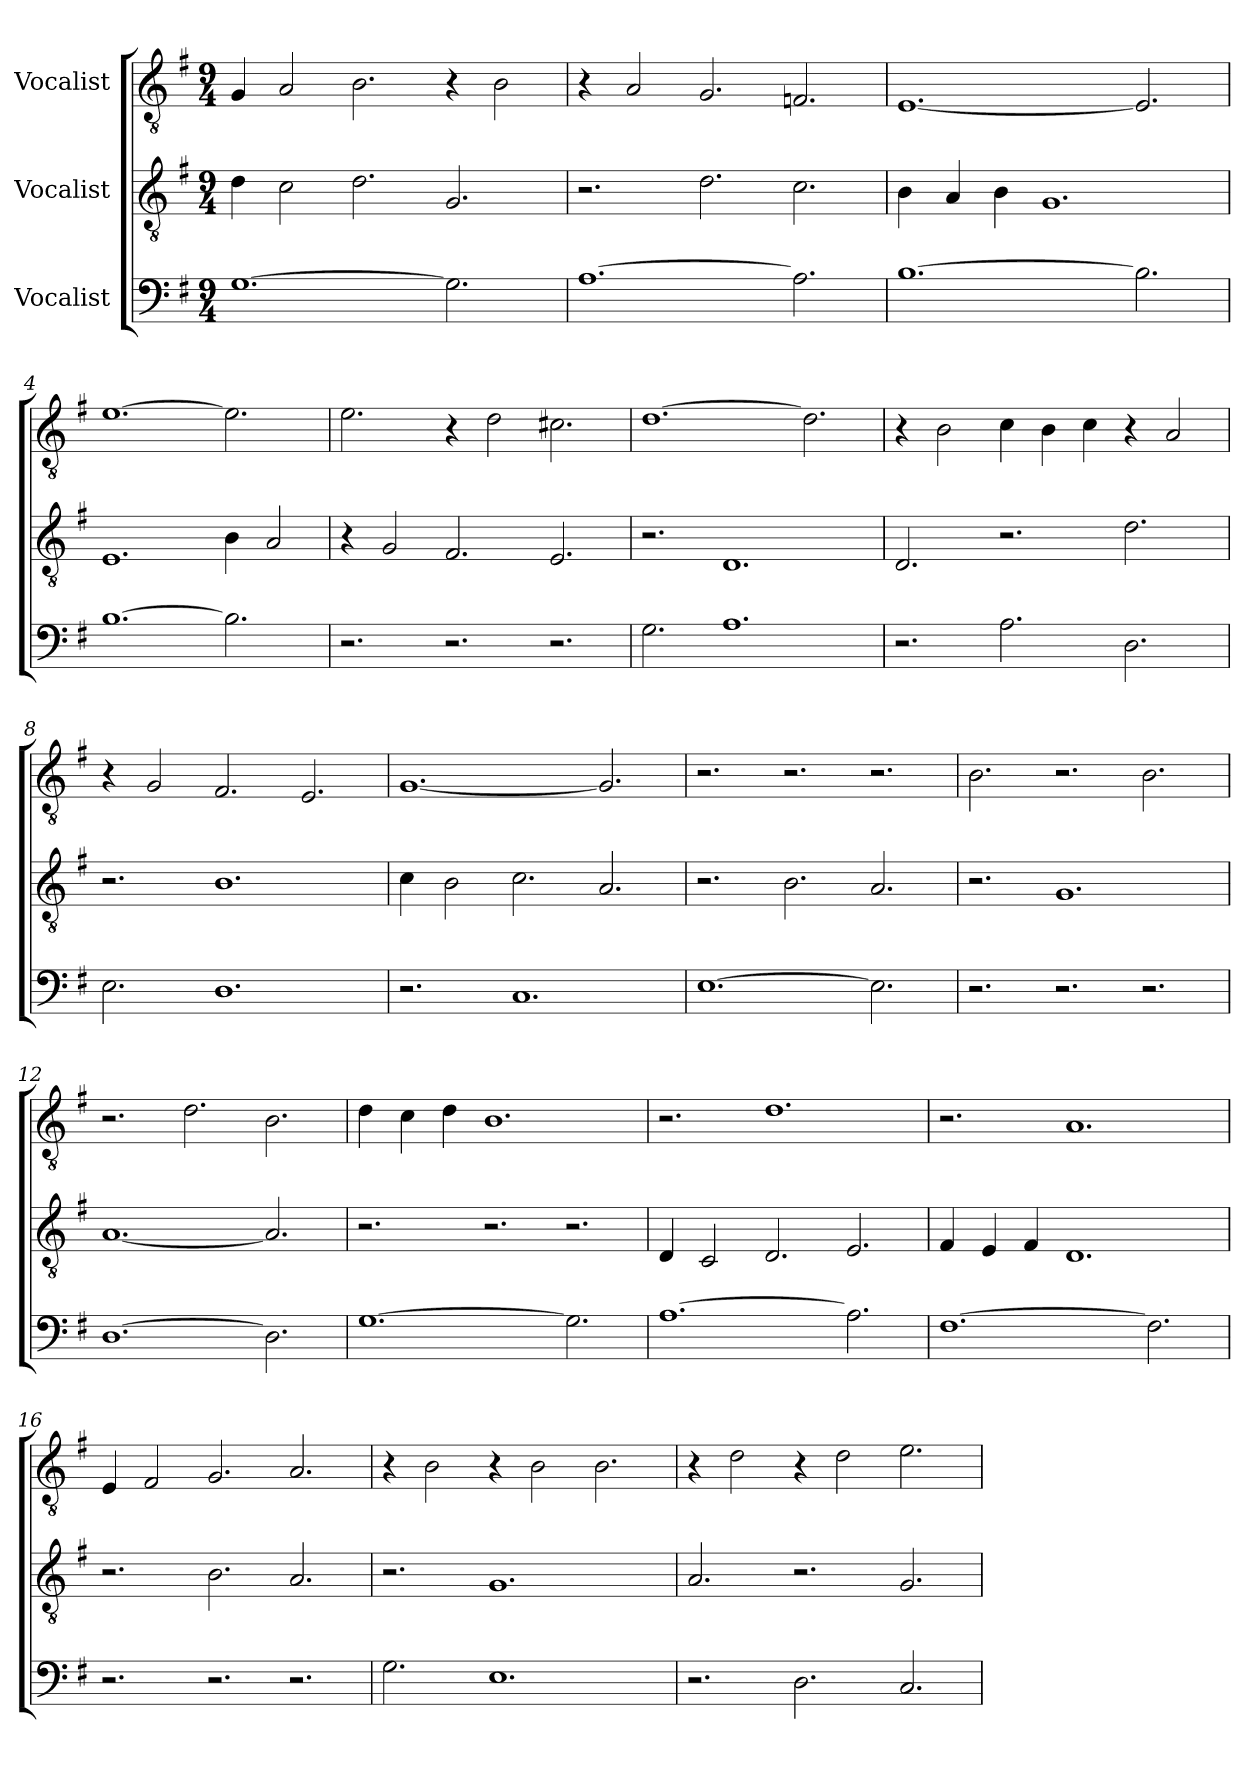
**kern	**kern	**kern
*part3	*part2	*part1
*staff3	*staff2	*staff1
*I"Vocalist	*I"Vocalist	*I"Vocalist
*clefF4	*clefGv2	*clefGv2
*k[f#]	*k[f#]	*k[f#]
*M9/4	*M9/4	*M9/4
*MM300	*MM300	*MM300
=1	=1	=1
[1.G	4d\	4G/
.	2c\	2A/
.	2.d\	2.B\
2.G\]	2.G/	4r
.	.	2B\
=2	=2	=2
[1.A	2.r	4r
.	.	2A/
.	2.d\	2.G/
2.A\]	2.c\	2.Fn/
=3	=3	=3
[1.B	4B\	[1.E
.	4A/	.
.	4B\	.
.	1.G	.
2.B\]	.	2.E/]
=4	=4	=4
[1.B	1.E	[1.e
2.B\]	4B\	2.e\]
.	2A/	.
=5	=5	=5
2.r	4r	2.e\
.	2G/	.
2.r	2.F#/	4r
.	.	2d\
2.r	2.E/	2.c#X\
=6	=6	=6
2.G\	2.r	[1.d
1.A	1.D	.
.	.	2.d\]
=7	=7	=7
2.r	2.D/	4r
.	.	2B\
2.A\	2.r	4c\
.	.	4B\
.	.	4c\
2.D\	2.d\	4r
.	.	2A/
=8	=8	=8
2.E\	2.r	4r
.	.	2G/
1.D	1.B	2.F#/
.	.	2.E/
=9	=9	=9
2.r	4c\	[1.G
.	2B\	.
1.C	2.c\	.
.	2.A/	2.G/]
=10	=10	=10
[1.E	2.r	2.r
.	2.B\	2.r
2.E\]	2.A/	2.r
=11	=11	=11
2.r	2.r	2.B\
2.r	1.G	2.r
2.r	.	2.B\
=12	=12	=12
[1.D	[1.A	2.r
.	.	2.d\
2.D\]	2.A/]	2.B\
=13	=13	=13
[1.G	2.r	4d\
.	.	4c\
.	.	4d\
.	2.r	1.B
2.G\]	2.r	.
=14	=14	=14
[1.A	4D/	2.r
.	2C/	.
.	2.D/	1.d
2.A\]	2.E/	.
=15	=15	=15
[1.F#	4F#/	2.r
.	4E/	.
.	4F#/	.
.	1.D	1.A
2.F#\]	.	.
=16	=16	=16
2.r	2.r	4E/
.	.	2F#/
2.r	2.B\	2.G/
2.r	2.A/	2.A/
=17	=17	=17
2.G\	2.r	4r
.	.	2B\
1.E	1.G	4r
.	.	2B\
.	.	2.B\
=18	=18	=18
2.r	2.A/	4r
.	.	2d\
2.D\	2.r	4r
.	.	2d\
2.C/	2.G/	2.e\
=	=	=
*-	*-	*-
